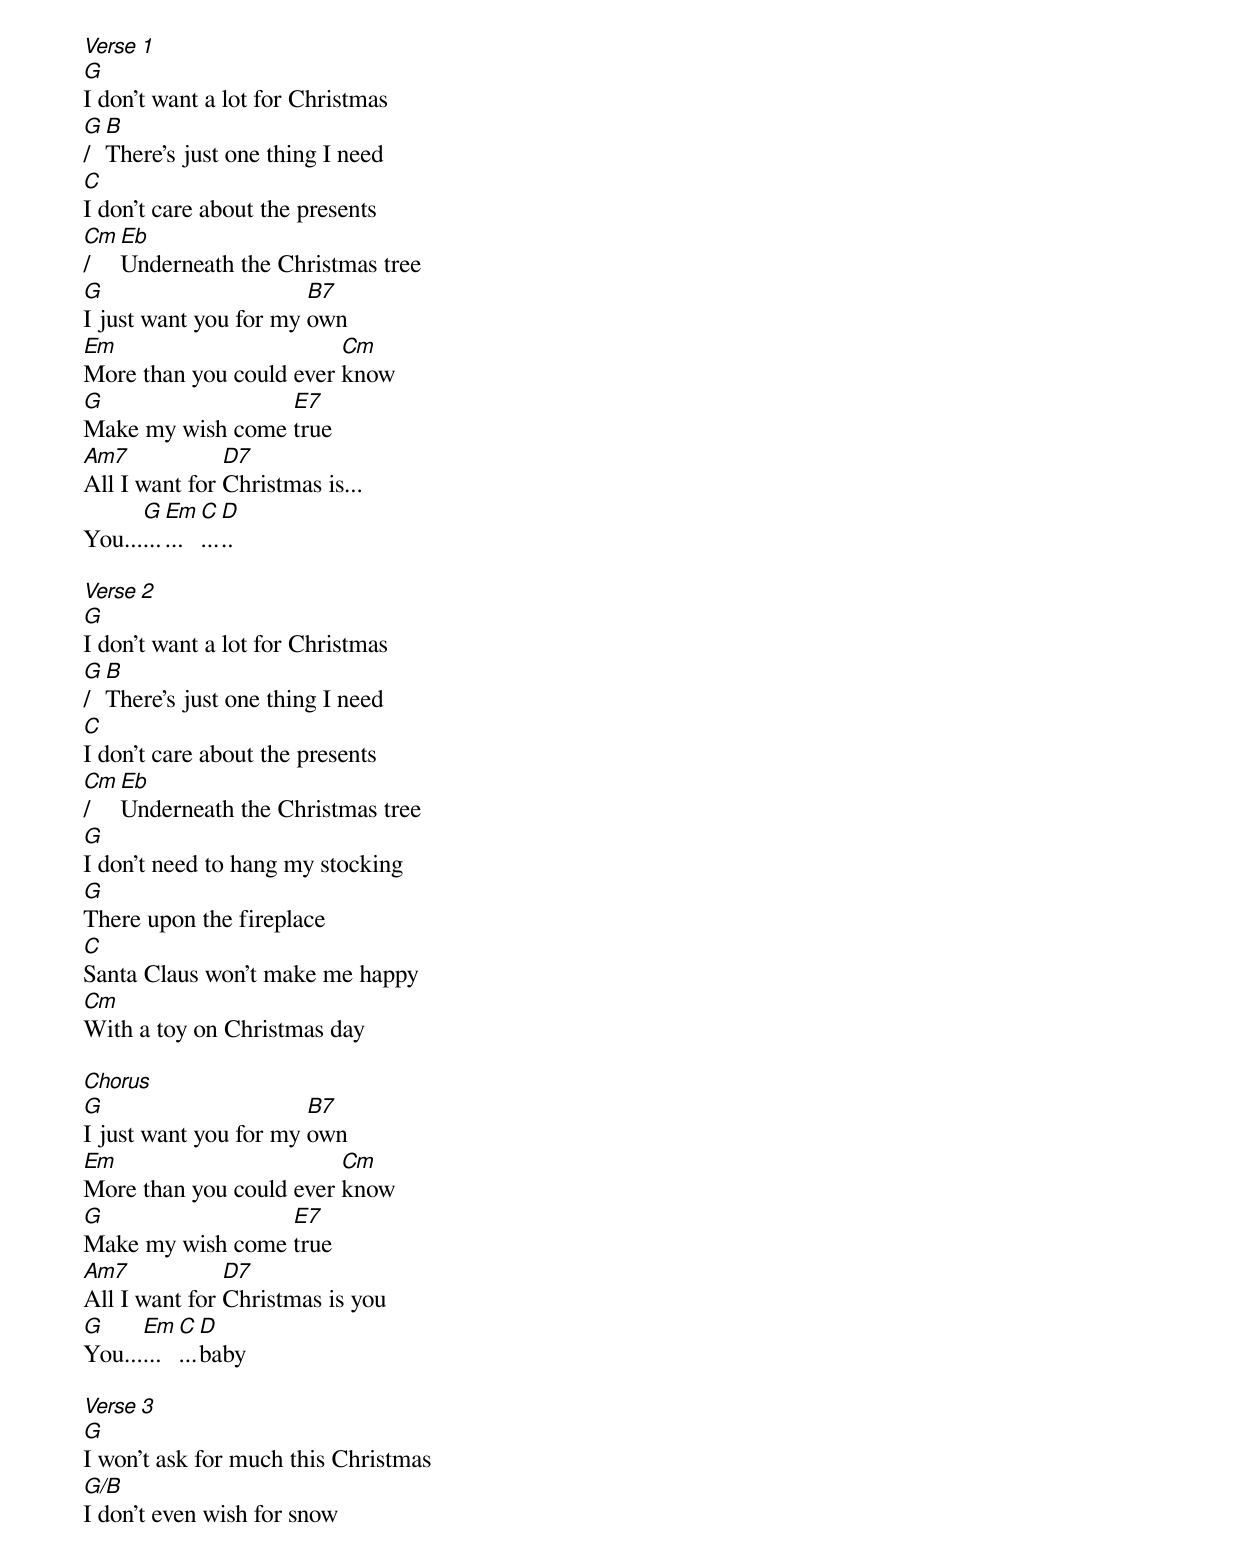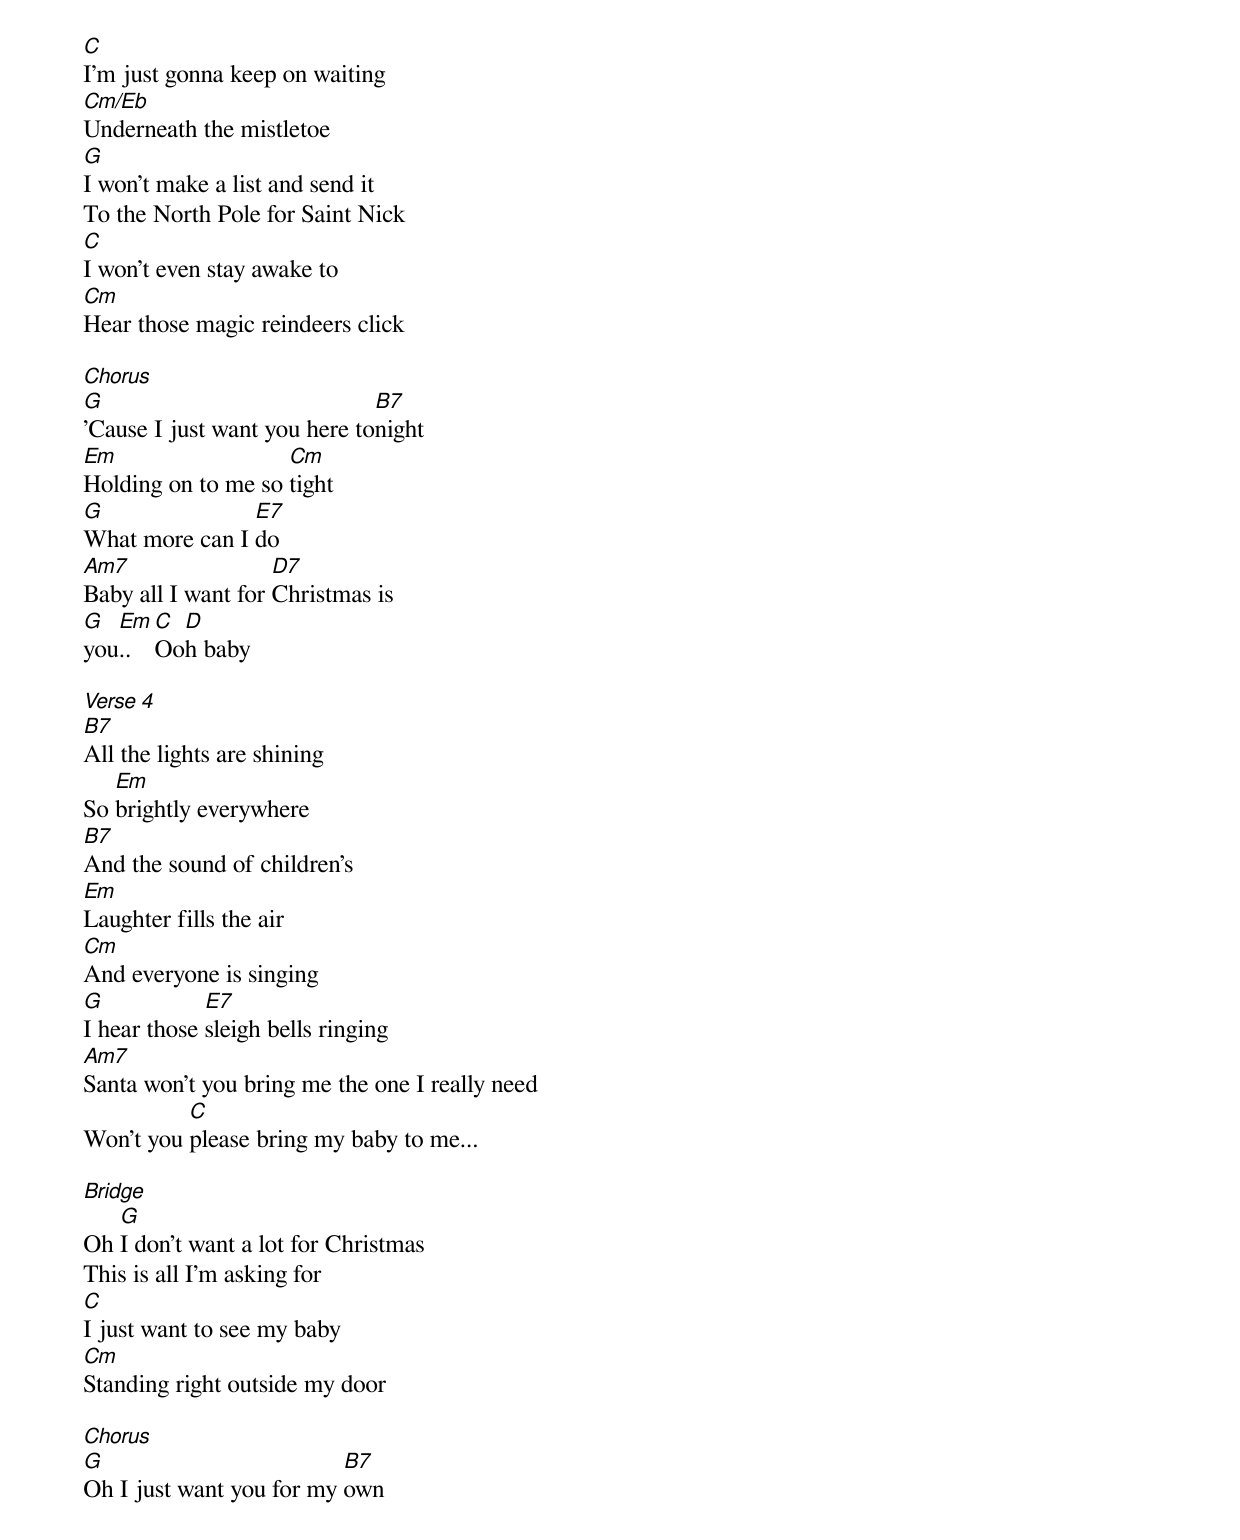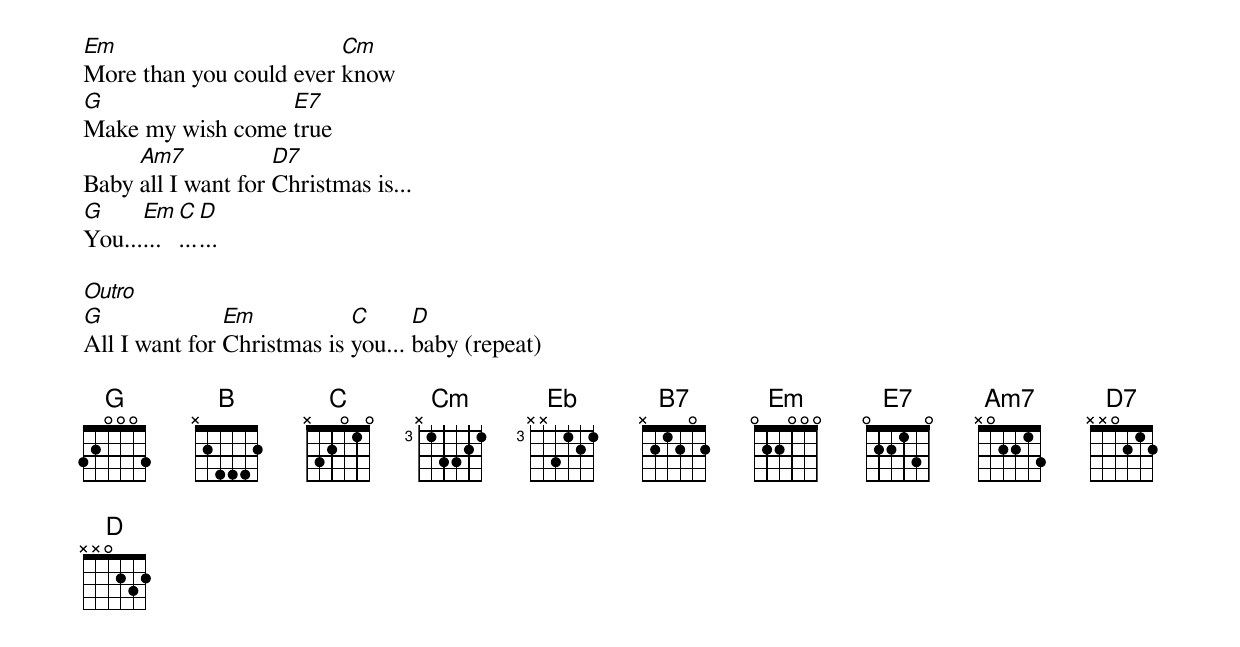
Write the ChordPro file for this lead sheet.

[Verse 1]
[G]I don't want a lot for Christmas
[G]/[B]There's just one thing I need
[C]I don't care about the presents
[Cm]/[Eb]Underneath the Christmas tree
[G]I just want you for my [B7]own
[Em]More than you could ever [Cm]know
[G]Make my wish come [E7]true
[Am7]All I want for [D7]Christmas is...
You...[G]...[Em]...[C]...[D]..

[Verse 2]
[G]I don't want a lot for Christmas
[G]/[B]There's just one thing I need
[C]I don't care about the presents
[Cm]/[Eb]Underneath the Christmas tree
[G]I don't need to hang my stocking
[G]There upon the fireplace
[C]Santa Claus won't make me happy
[Cm]With a toy on Christmas day

[Chorus]
[G]I just want you for my [B7]own
[Em]More than you could ever [Cm]know
[G]Make my wish come [E7]true
[Am7]All I want for [D7]Christmas is you
[G]You...[Em]...[C]...[D]baby

[Verse 3]
[G]I won't ask for much this Christmas
[G/B]I don't even wish for snow
[C]I'm just gonna keep on waiting
[Cm/Eb]Underneath the mistletoe
[G]I won't make a list and send it
To the North Pole for Saint Nick
[C]I won't even stay awake to
[Cm]Hear those magic reindeers click

[Chorus]
[G]'Cause I just want you here to[B7]night
[Em]Holding on to me so [Cm]tight
[G]What more can I [E7]do
[Am7]Baby all I want for [D7]Christmas is
[G]you[Em]..[C]Oo[D]h baby

[Verse 4]
[B7]All the lights are shining
So [Em]brightly everywhere
[B7]And the sound of children's
[Em]Laughter fills the air
[Cm]And everyone is singing
[G]I hear those [E7]sleigh bells ringing
[Am7]Santa won't you bring me the one I really need
Won't you [C]please bring my baby to me...

[Bridge]
Oh [G]I don't want a lot for Christmas
This is all I'm asking for
[C]I just want to see my baby
[Cm]Standing right outside my door

[Chorus]
[G]Oh I just want you for my [B7]own
[Em]More than you could ever [Cm]know
[G]Make my wish come [E7]true
Baby [Am7]all I want for [D7]Christmas is...
[G]You...[Em]...[C]...[D]...

[Outro]
[G]All I want for [Em]Christmas is [C]you... [D]baby (repeat)

{% include music-notes.html %}
